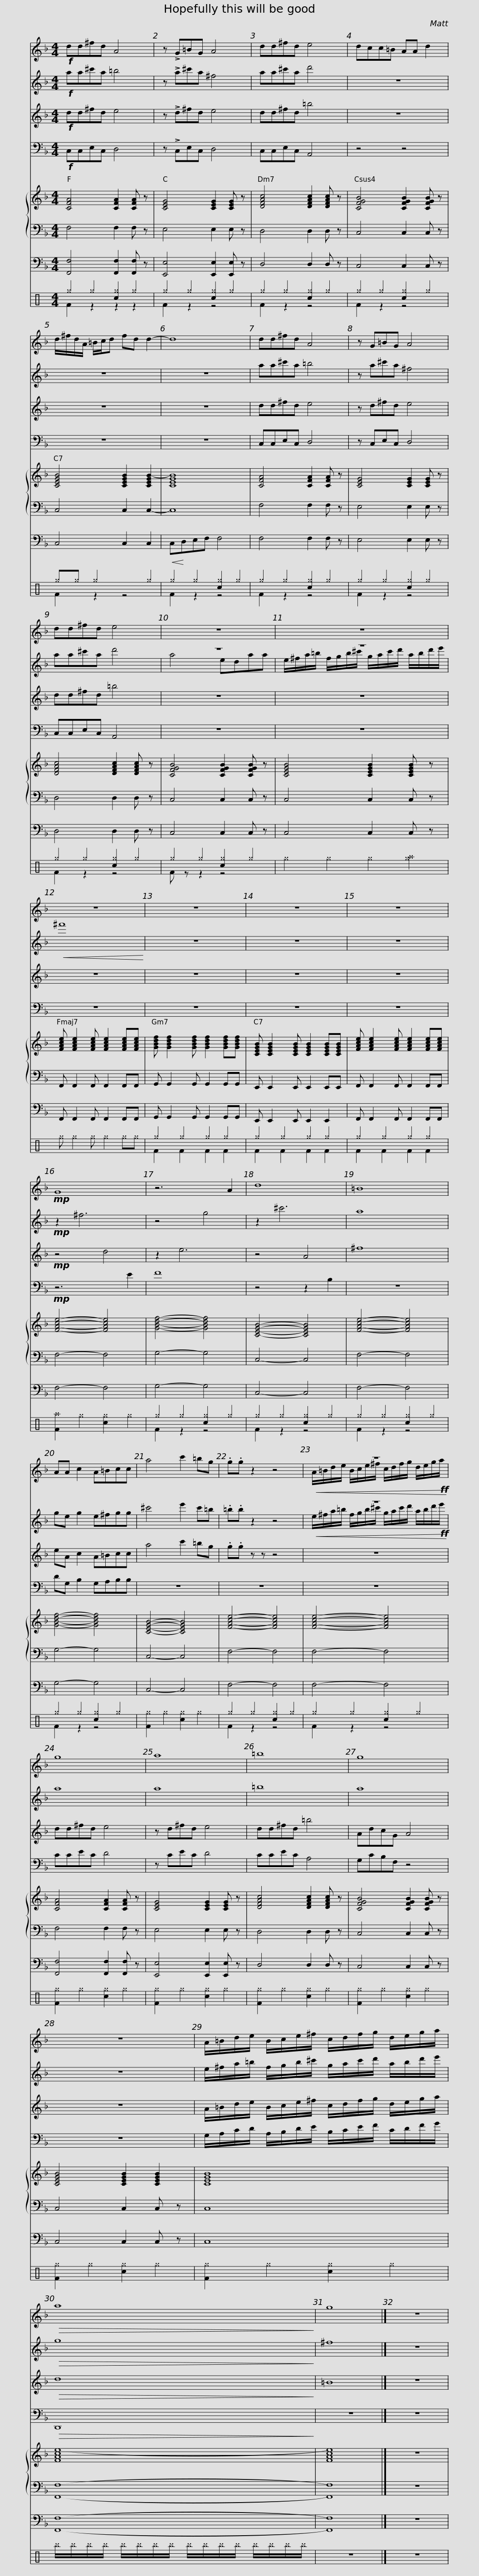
X:1
%%score ( 1 2 ) ( 3 4 ) 5 6 { 7 | 8 } 9 ( 10 11 )
L:1/8
M:4/4
I:linebreak $
K:F
V:1 treble transpose=-2
V:2 treble transpose="-2 "
V:3 treble transpose=-9
V:4 treble transpose="-9 "
V:5 treble transpose=-14
V:6 bass
V:7 treble
V:8 bass
V:9 bass transpose=-12
V:10 perc
K:none
V:11 perc
K:none
V:1
[K:F]!f! dd^fd A4 | z !>!G=BG A4 | dd^fd e4 | dcc=B AA d2 |$ d/^f/d/A/ =B/c/d fd d2- | %5
 d8 | dd^fd A4 | z G=BG A4 |$ dd^fd e4 | z8 | %10
 z8 |$ z8 | z8 | z8 | z8 | %15
!mp! G8 |$ z6 A2 | d8 | =B8 | AA c2 A=Bcc | %20
 a4 c'2 =bg | .g.g z2 z4 |$!<(! z8!<)! | g8 | a8 |$ %25
 =b8 | g8 | z8 |$ A/=B/d/e/ B/c/e/^f/ c/d/f/g/ d/e/g/a/ |!>(! a8!>)! | %30
 g8 |] z8 | %32
V:2
[K:F] x8 | x8 | x8 | x8 |$ x8 | %5
 x8 | x8 | x8 |$ x8 | x8 | %10
 x8 |$ x8 | x8 | x8 | x8 | %15
 x8 |$ x8 | x8 | x8 | x8 | %20
 x8 | x8 |$ A/=B/d/e/ B/c/e/^f/ c/d/f/g/ d/e/g/!ff!a/ | x8 | x8 |$ %25
 x8 | x8 | x8 |$ x8 | x8 | %30
 x8 |] x8 | %32
V:3
[K:F]!f! aa^c'a =b4 | z !>!a^c'a ^f4 | aa^c'a d'4 | z8 |$ z8 | %5
 z8 | aa^c'a =b4 | z a^c'a ^f4 |$ aa^c'a d'4 | z8 | %10
 z8 |$!<(! ^f'8!<)! | z8 | z8 | z8 | %15
!mp! z2 ^f6 |$ z4 g4 | z2 ^c'6 | a8 | ge g2 e^fgg | %20
 ^c'4 e'2 c'=b | .=b.b z2 z4 |$!<(! z8!<)! | a8 | a8 |$ %25
 =b8 | a8 | z8 |$ e/^f/a/=b/ f/g/b/^c'/ g/a/c'/d'/ a/b/d'/e'/ |!>(! g8!>)! | %30
 ^f8 |] z8 | %32
V:4
[K:F] x8 | x8 | x8 | x8 |$ x8 | %5
 x8 | x8 | x8 |$ x8 | a4 edaa | %10
 e/^f/a/=b/ f/g/b/^c'/ g/a/c'/d'/ a/b/d'/e'/ |$ x8 | x8 | x8 | x8 | %15
 x8 |$ x8 | x8 | x8 | x8 | %20
 x8 | x8 |$ e/^f/a/=b/ f/g/b/^c'/ g/a/c'/d'/ a/b/d'/!ff!e'/ | x8 | x8 |$ %25
 x8 | x8 | x8 |$ x8 | x8 | %30
 x8 |] x8 | %32
V:5
[K:F]!f! dd^fd e4 | z !>!d^fd e4 | dd^fd =b4 | z8 |$ z8 | %5
 z8 | dd^fd e4 | z d^fd e4 |$ dd^fd =b4 | z8 | %10
 z8 |$ z8 | z8 | z8 | z8 | %15
!mp! z4 d4 |$ z2 e6 | z4 A4 | ^f8 | eA c2 A=Bcc | %20
 a4 c'2 =bg | .g.g z z z4 |$ z8 | dd^fd e4 | z d^fd e4 |$ %25
 dd^fd =b4 | AdcG A4 | z8 |$ A/=B/d/e/ B/c/e/^f/ c/d/f/g/ d/e/g/a/ |!>(! d8!>)! | %30
 =B8 |] z8 | %32
V:6
!f! C,C,E,C, D,4 | z !>!C,E,C, D,4 | C,C,E,C, A,,4 | z4 z4 |$ z8 | %5
 z8 | C,C,E,C, D,4 | z C,E,C, D,4 |$ C,C,E,C, A,,4 | z8 | %10
 z8 |$ z8 | z8 | z8 | z8 | %15
!mp! z6 E2 |$ F8 | z4 z2 B,2 | z8 | DG, B,2 G,A,B,B, | %20
 z8 | z8 |$ z8 | CCEC D4 | z CEC D4 |$ %25
 CCEC A,4 | G,CB,F, z4 | z8 |$ G,/A,/C/D/ A,/B,/D/E/ B,/C/E/F/ C/D/F/G/ |!>(! D,,8!>)! | %30
 z8 |] z8 | %32
V:7
 [CFA]4 [CFA]2 [CFA] z | [CEG]4 [CEG]2 [CEG] z | [DFAc]4 [DFAc]2 [DFAc] z | [CFGB]4 [CFGB]2 [CFGB] z |$ [CEGB]4 [CEGB]2 [CEGB-]2 | %5
 [CEGB]8 | [CFA]4 [CFA]2 [CFA] z | [CEG]4 [CEG]2 [CEG] z |$ [DFAc]4 [DFAc]2 [DFAc] z | [CFGB]4 [CFGB]2 [CFGB] z | %10
 [CEGB]4 [CEGB]2 [CEGB] z |$ [FAce] [FAce]2 [FAce] [FAce]2 [FAce][FAce] | [GBdf] [GBdf]2 [GBdf] [GBdf]2 [GBdf][GBdf] | [CEGB] [CEGB]2 [CEGB] [CEGB]2 [CEGB][CEGB] | [FAce] [FAce]2 [FAce] [FAce]2 [FAce][FAce] | %15
 [FAce]4- [FAce]4 |$ [GBdf]4- [GBdf]4 | [CEGB]4- [CEGB]4 | [FAce]4- [FAce]4 | [GBdf]4- [GBdf]4 | %20
 [CEGB]4- [CEGB]4 | [FAce]4- [FAce]4 |$ [FAce]4- [FAce]4 | [CFA]4 [CFA]2 [CFA] z | [CEG]4 [CEG]2 [CEG] z |$ %25
 [DFAc]4 [DFAc]2 [DFAc] z | [CFGB]4 [CFGB]2 [CFGB] z | [CEGB]4 [CEGB]2 [CEGB]2 |$ [CEGB]8 | [FAce-]8 | %30
 [FAce]8 |] z8 | %32
V:8
 F,4 F,2 F, z | E,4 E,2 E, z | D,4 D,2 D, z | C,4 C,2 C, z |$ C,4 C,2 C,2- | %5
 C,8 | F,4 F,2 F, z | E,4 E,2 E, z |$ D,4 D,2 D, z | C,4 C,2 C, z | %10
 C,4 C,2 C, z |$ F,, F,,2 F,, F,,2 F,,F,, | G,, G,,2 G,, G,,2 G,,G,, | E,, E,,2 E,, E,,2 E,,E,, | F,, F,,2 F,, F,,2 F,,F,, | %15
 F,4- F,4 |$ G,4- G,4 | C,4- C,4 | F,4- F,4 | G,4- G,4 | %20
 C,4- C,4 | F,4- F,4 |$ F,4- F,4 | F,4 F,2 F, z | E,4 E,2 E, z |$ %25
 D,4 D,2 D, z | C,4 C,2 C, z | C,4 C,2 C, z |$ C,8 | [F,,F,]8- | %30
 [F,,F,]8 |] z8 | %32
V:9
 [F,,F,]4 [F,,F,]2 [F,,F,] z | [E,,E,]4 [E,,E,]2 [E,,E,] z | D,4 D,2 D, z | C,4 C,2 C, z |$ C,4 C,2 C,2 | %5
!<(! C,!<)!D,E,F, F,4 | F,4 F,2 F, z | E,4 E,2 E, z |$ D,4 D,2 D, z | C,4 C,2 C, z | %10
 C,4 C,2 C, z |$ F,, F,,2 F,, F,,2 F,,F,, | G,, G,,2 G,, G,,2 G,,G,, | E,, E,,2 E,, E,,2 E,,2 | F,, F,,2 F,, F,,2 F,,F,, | %15
 F,4- F,4 |$ G,4- G,4 | C,4- C,4 | F,4- F,4 | G,4- G,4 | %20
 C,4- C,4 | F,4- F,4 |$ F,4- F,4 | [F,,F,]4 [F,,F,]2 [F,,F,] z | [E,,E,]4 [E,,E,]2 [E,,E,] z |$ %25
 D,4 D,2 D, z | C,4 C,2 C, z | C,4 C,2 C, z |$ C,8 | [F,,F,]8- | %30
 [F,,F,]8 |] z8 | %32
V:10
[K:C] ^g2 ^g2 [c^g]2 ^g2 | ^g2 ^g2 [c^g]2 ^g2 | ^g2 ^g2 [c^g]2 ^g2 | ^g2 ^g2 [c^g]2 ^g2 |$ ^g^g ^g4 ^g2 | %5
 ^g2 ^g2 [c^g]2 ^g2 | ^g2 ^g2 [c^g]2 ^g2 | ^g2 ^g2 [c^g]2 ^g2 |$ ^g2 ^g2 [c^g]2 ^g2 | ^g2 ^g2 [c^g]2 ^g2 | %10
 ^g2 ^g2 ^g2 [^g^a]2 |$ ^g ^g2 ^g ^g2 ^g^g | ^g2 ^g2 ^g2 ^g2 | ^g2 ^g2 ^g2 ^g2 | ^g2 ^g2 ^g2 ^g2 | %15
 [F^a]2 ^g2 [c^g]2 ^g2 |$ ^g2 ^g2 [c^g]2 ^g2 | ^g2 ^g2 [c^g]2 ^g2 | ^g2 ^g2 [c^g]2 ^g2 | ^g2 ^g2 [c^g]2 ^g2 | %20
 [F^g]2 ^g2 [c^g]2 ^g2 | ^g2 ^g2 [c^g]2 ^g2 |$ ^g2 ^g2 [c^g]2 ^g2 | [F^g]2 ^g2 [c^g]2 ^g2 | [F^g]2 ^g2 [c^g]2 ^g2 |$ %25
 [F^g]2 ^g2 [c^g]2 ^g2 | [F^g]2 ^g2 [c^g]2 ^g2 | [F^g]2 ^g2 [c^g]2 ^g2 |$ [F^g]2 ^g2 [c^g]2 ^g2 | ^b/^b/^b/^b/ ^b/^b/^b/^b/ ^b/^b/^b/^b/ ^b/^b/^b/^b/ | %30
 z8 |] z8 | %32
V:11
[K:C] F2 z2 z2 z2 | F2 z2 z4 | F2 z2 z4 | F2 z2 z4 |$ F2 z2 z4 | %5
 F2 z2 z4 | F2 z2 z4 | F2 z2 z4 |$ F2 z2 z4 | F z z2 z4 | %10
 x8 |$ x8 | F2 F2 F2 F2 | F2 F2 F2 F2 | F2 F2 F2 F2 | %15
 x8 |$ F2 z2 z4 | F2 z2 z4 | F2 z2 z4 | F2 z2 z4 | %20
 x8 | F2 z2 z4 |$ F2 z2 z4 | x8 | x8 |$ %25
 x8 | x8 | x8 |$ x8 | x8 | %30
 x8 |] x8 | %32
